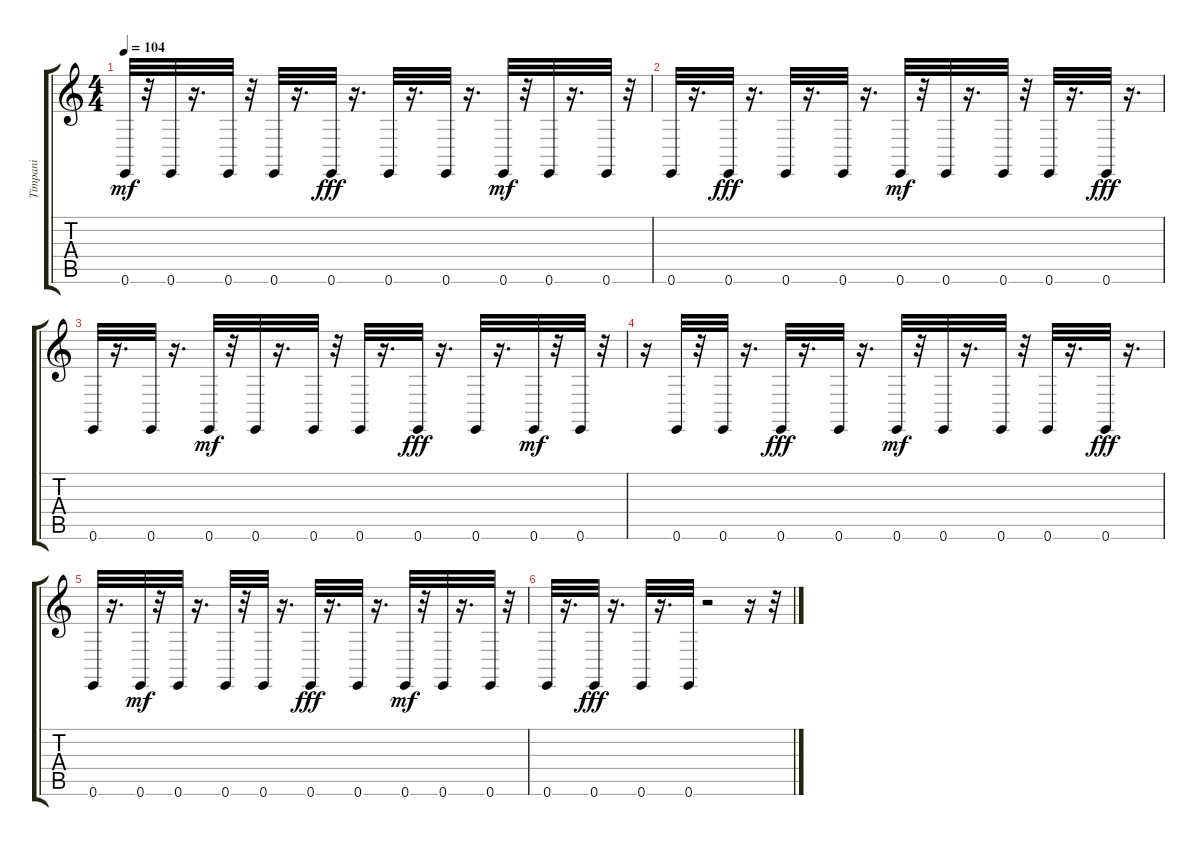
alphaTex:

\track ("Timpani" "Timpani") {instrument timpani}
\staff {score tabs}
\tuning (E4 B3 G3 D3 A2 E2) {hide}
\ts (4 4)
\tempo 104
\clef g2
\ks c
0.6.32{dy mf} r.32 0.6.32 r.16{d} 0.6.32 r.32 0.6.32 r.16{d} 0.6.32{dy fff} r.16{d} 0.6.32 r.16{d} 0.6.32 r.16{d} 0.6.32{dy mf} r.32 0.6.32 r.16{d} 0.6.32 r.32 |
0.6.32 r.16{d} 0.6.32{dy fff} r.16{d} 0.6.32 r.16{d} 0.6.32 r.16{d} 0.6.32{dy mf} r.32 0.6.32 r.16{d} 0.6.32 r.32 0.6.32 r.16{d} 0.6.32{dy fff} r.16{d} |
0.6.32 r.16{d} 0.6.32 r.16{d} 0.6.32{dy mf} r.32 0.6.32 r.16{d} 0.6.32 r.32 0.6.32 r.16{d} 0.6.32{dy fff} r.16{d} 0.6.32 r.16{d} 0.6.32{dy mf} r.32 0.6.32 r.32 |
r.16 0.6.32 r.32 0.6.32 r.16{d} 0.6.32{dy fff} r.16{d} 0.6.32 r.16{d} 0.6.32{dy mf} r.32 0.6.32 r.16{d} 0.6.32 r.32 0.6.32 r.16{d} 0.6.32{dy fff} r.16{d} |
0.6.32 r.16{d} 0.6.32{dy mf} r.32 0.6.32 r.16{d} 0.6.32 r.32 0.6.32 r.16{d} 0.6.32{dy fff} r.16{d} 0.6.32 r.16{d} 0.6.32{dy mf} r.32 0.6.32 r.16{d} 0.6.32 r.32 |
0.6.32 r.16{d} 0.6.32{dy fff} r.16{d} 0.6.32 r.16{d} 0.6.32 r.2 r.16 r.32
